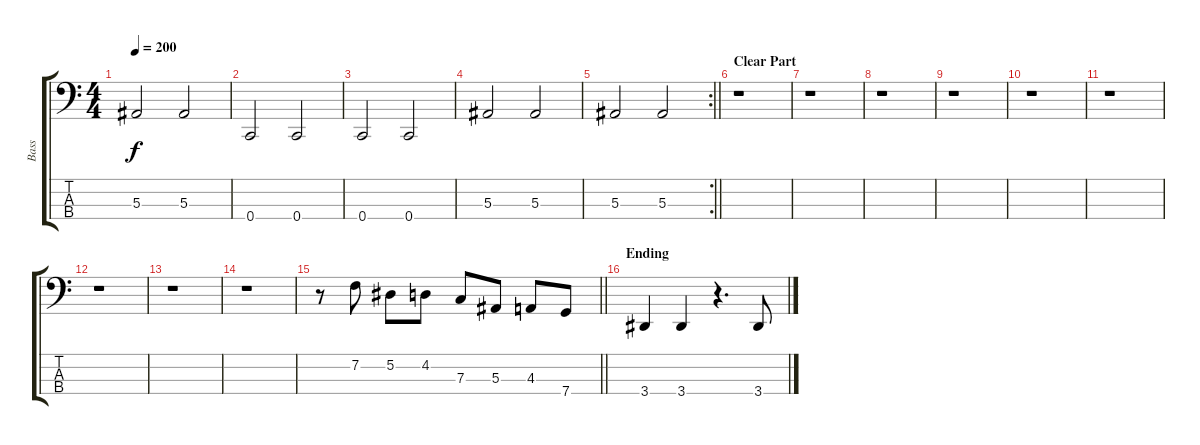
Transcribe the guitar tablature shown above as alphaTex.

\track ("Bass" "Bass") {instrument electricbassfinger}
\staff {score tabs}
\tuning (Eb2 Bb1 F1 C1) {hide}
\ts (4 4)
\tempo 200
\clef f4
\ks c
5.3.2{dy f} 5.3.2 |
0.4.2 0.4.2 |
0.4.2 0.4.2 |
5.3.2 5.3.2 |
\rc 2
\barLineRight lightlight
5.3.2 5.3.2 |
\section ("" "Clear Part")
r.1 |
r.1 |
r.1 |
r.1 |
r.1 |
r.1 |
r.1 |
r.1 |
r.1 |
\barLineRight lightlight
r.8 7.2.8 5.2.8 4.2.8 7.3.8 5.3.8 4.3.8 7.4.8 |
\section ("" "Ending")
3.4.4 3.4.4 r.4{d} 3.4.8
